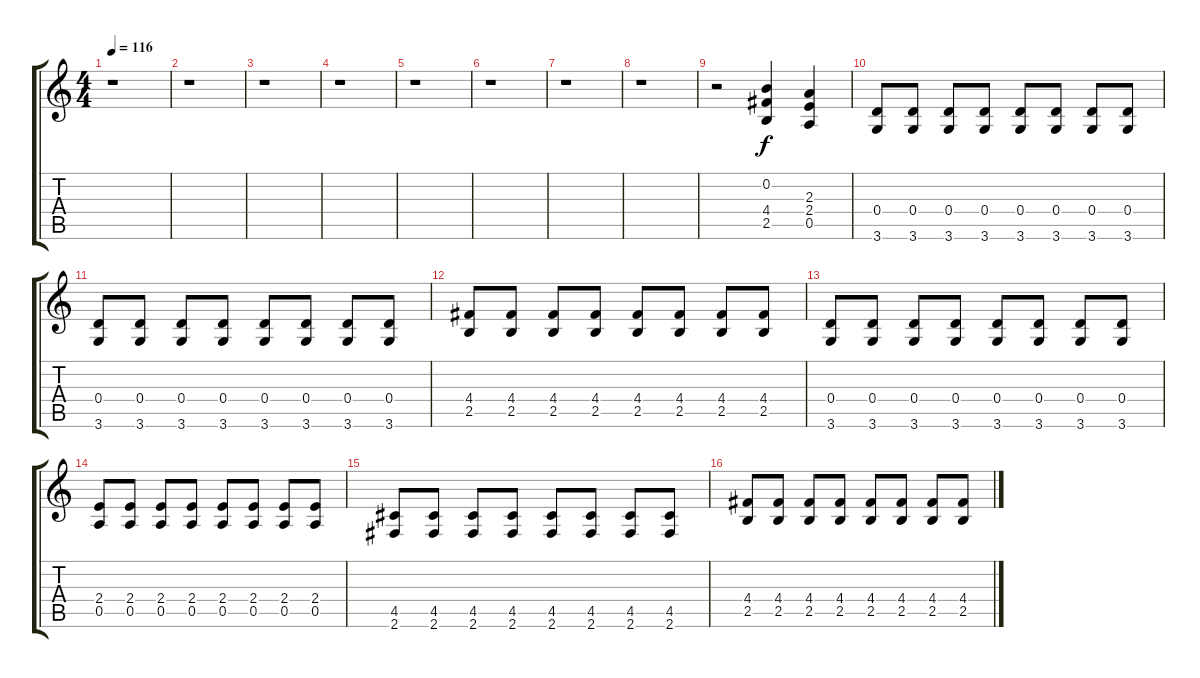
\track "" {instrument distortionguitar}
\staff {score tabs}
\tuning (E4 B3 G3 D3 A2 E2) {hide}
\ts (4 4)
\tempo 116
\clef g2
\ks c
r.1{dy f} |
r.1 |
r.1 |
r.1 |
r.1 |
r.1 |
r.1 |
r.1 |
r.2 (0.2 4.4 2.5).4{volume 15} (2.3 2.4 0.5).4 |
(0.4 3.6).8 (0.4 3.6).8 (0.4 3.6).8 (0.4 3.6).8 (0.4 3.6).8 (0.4 3.6).8 (0.4 3.6).8 (0.4 3.6).8 |
(0.4 3.6).8 (0.4 3.6).8 (0.4 3.6).8 (0.4 3.6).8 (0.4 3.6).8 (0.4 3.6).8 (0.4 3.6).8 (0.4 3.6).8 |
(4.4 2.5).8 (4.4 2.5).8 (4.4 2.5).8 (4.4 2.5).8 (4.4 2.5).8 (4.4 2.5).8 (4.4 2.5).8 (4.4 2.5).8 |
(0.4 3.6).8 (0.4 3.6).8 (0.4 3.6).8 (0.4 3.6).8 (0.4 3.6).8 (0.4 3.6).8 (0.4 3.6).8 (0.4 3.6).8 |
(2.4 0.5).8 (2.4 0.5).8 (2.4 0.5).8 (2.4 0.5).8 (2.4 0.5).8 (2.4 0.5).8 (2.4 0.5).8 (2.4 0.5).8 |
(4.5 2.6).8 (4.5 2.6).8 (4.5 2.6).8 (4.5 2.6).8 (4.5 2.6).8 (4.5 2.6).8 (4.5 2.6).8 (4.5 2.6).8 |
(4.4 2.5).8 (4.4 2.5).8 (4.4 2.5).8 (4.4 2.5).8 (4.4 2.5).8 (4.4 2.5).8 (4.4 2.5).8 (4.4 2.5).8
